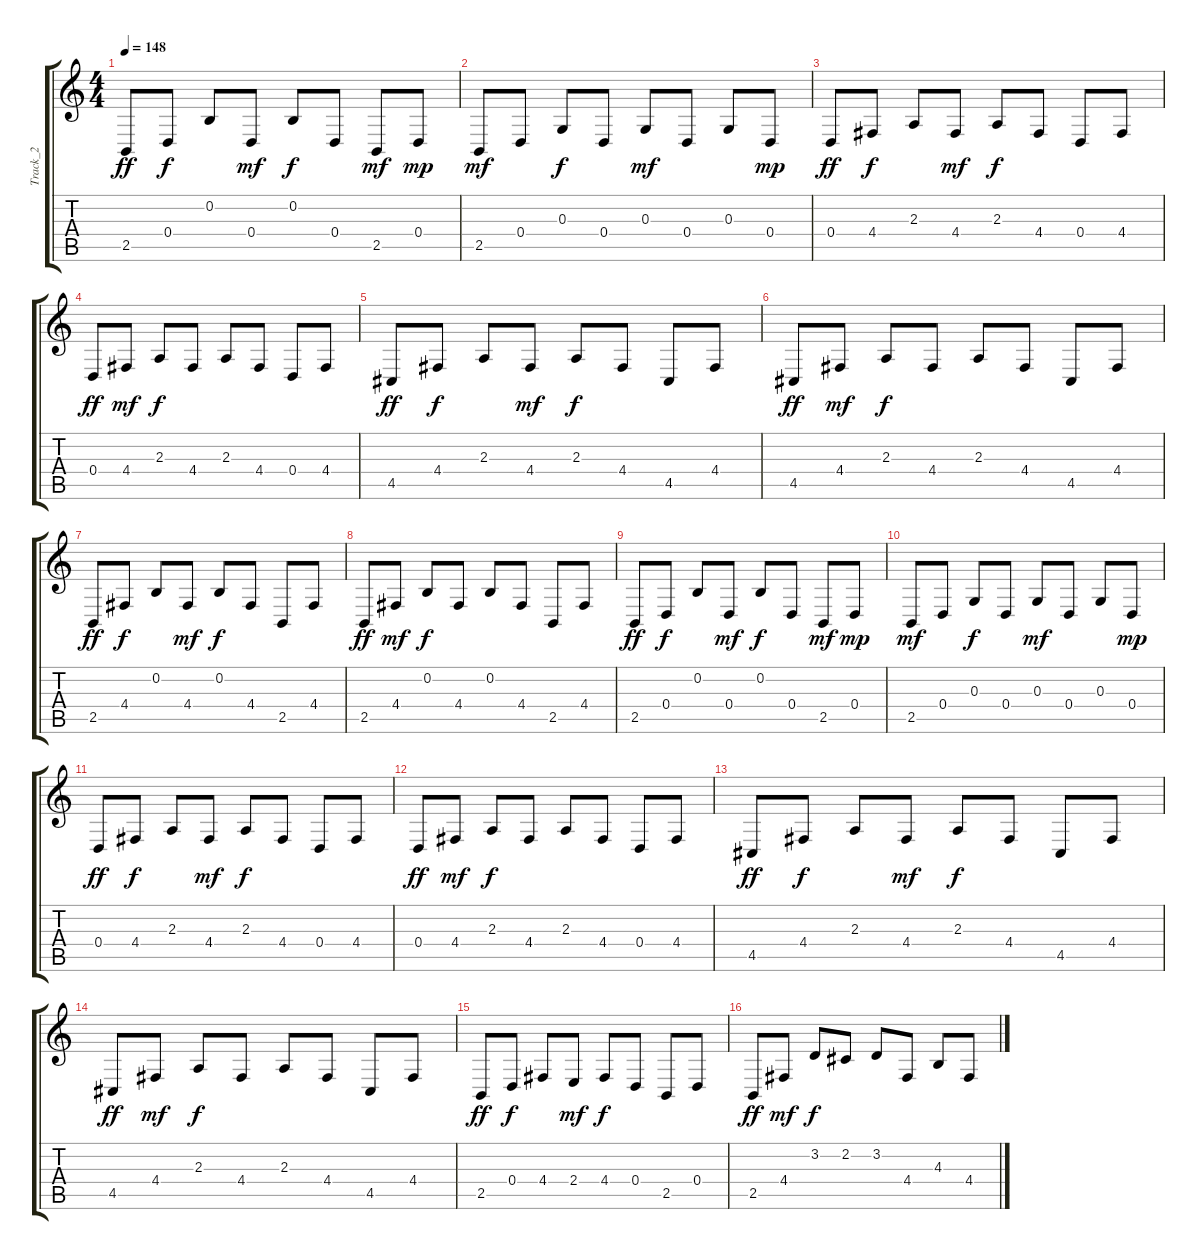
\track ("Track_2" "Track_2") {instrument cello}
\staff {score tabs}
\tuning (E4 B3 G3 D3 A2 E2) {hide}
\ts (4 4)
\tempo 148
\clef g2
\ks c
2.5.8{dy ff} 0.4.8{dy f} 0.2.8 0.4.8{dy mf} 0.2.8{dy f} 0.4.8 2.5.8{dy mf} 0.4.8{dy mp} |
2.5.8{dy mf} 0.4.8 0.3.8{dy f} 0.4.8 0.3.8{dy mf} 0.4.8 0.3.8 0.4.8{dy mp} |
0.4.8{dy ff} 4.4.8{dy f} 2.3.8 4.4.8{dy mf} 2.3.8{dy f} 4.4.8 0.4.8 4.4.8 |
0.4.8{dy ff} 4.4.8{dy mf} 2.3.8{dy f} 4.4.8 2.3.8 4.4.8 0.4.8 4.4.8 |
4.5.8{dy ff} 4.4.8{dy f} 2.3.8 4.4.8{dy mf} 2.3.8{dy f} 4.4.8 4.5.8 4.4.8 |
4.5.8{dy ff} 4.4.8{dy mf} 2.3.8{dy f} 4.4.8 2.3.8 4.4.8 4.5.8 4.4.8 |
2.5.8{dy ff} 4.4.8{dy f} 0.2.8 4.4.8{dy mf} 0.2.8{dy f} 4.4.8 2.5.8 4.4.8 |
2.5.8{dy ff} 4.4.8{dy mf} 0.2.8{dy f} 4.4.8 0.2.8 4.4.8 2.5.8 4.4.8 |
2.5.8{dy ff} 0.4.8{dy f} 0.2.8 0.4.8{dy mf} 0.2.8{dy f} 0.4.8 2.5.8{dy mf} 0.4.8{dy mp} |
2.5.8{dy mf} 0.4.8 0.3.8{dy f} 0.4.8 0.3.8{dy mf} 0.4.8 0.3.8 0.4.8{dy mp} |
0.4.8{dy ff} 4.4.8{dy f} 2.3.8 4.4.8{dy mf} 2.3.8{dy f} 4.4.8 0.4.8 4.4.8 |
0.4.8{dy ff} 4.4.8{dy mf} 2.3.8{dy f} 4.4.8 2.3.8 4.4.8 0.4.8 4.4.8 |
4.5.8{dy ff} 4.4.8{dy f} 2.3.8 4.4.8{dy mf} 2.3.8{dy f} 4.4.8 4.5.8 4.4.8 |
4.5.8{dy ff} 4.4.8{dy mf} 2.3.8{dy f} 4.4.8 2.3.8 4.4.8 4.5.8 4.4.8 |
2.5.8{dy ff} 0.4.8{dy f} 4.4.8 2.4.8{dy mf} 4.4.8{dy f} 0.4.8 2.5.8 0.4.8 |
2.5.8{dy ff} 4.4.8{dy mf} 3.2.8{dy f} 2.2.8 3.2.8 4.4.8 4.3.8 4.4.8
